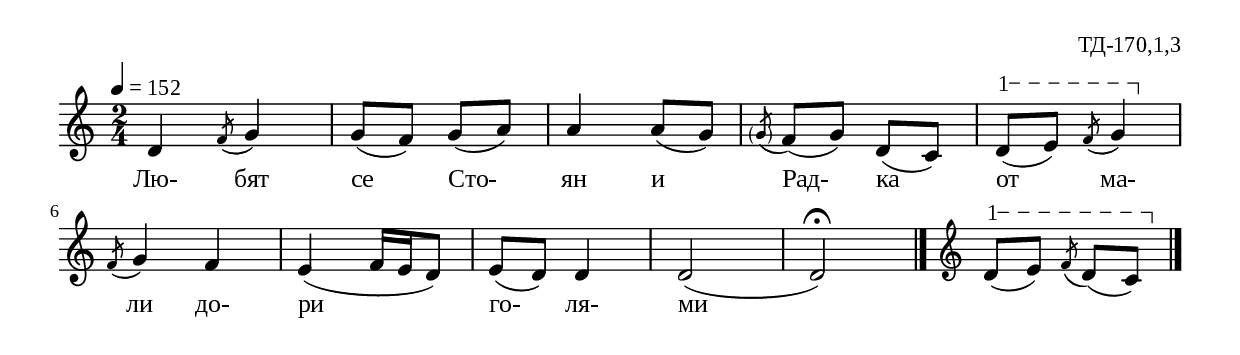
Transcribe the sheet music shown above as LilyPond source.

%{
TD_170_1_03_razdel
%}

\include "td-preamble.ly"

\score {
\relative c' {
 \tempo 4 = 152
  \time 2/4
 d4 \acciaccatura f8 g4 g8( f) g( a) a4 a8( g) 
 \parG
 \acciaccatura\parenthesize g8 
 f( g) d( c) 
 \varA
 d\startTextSpan( e) \acciaccatura f8 g4\stopTextSpan \break
 \acciaccatura f8 g4 f e( f16 e d8) e( d) d4 d2( d\fermata)
 \bar "|." 
\endm 
 d8\startTextSpan( e) \acciaccatura f8 d8( c\stopTextSpan) \bar "|."
}
\addlyrics {Лю- бят се Сто- ян и Рад- ка от ма- ли до- ри го- ля- ми }
%
\layout {
  indent = #0
  line-width = 190\mm
  ragged-right=##f
}
%
\midi { 
	\context {
		\Score
		tempoWholesPerMinute = #(ly:make-moment 152 4)
		}
	}
}

\header{
  opus = "ТД-170,1,3"
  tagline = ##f
}



